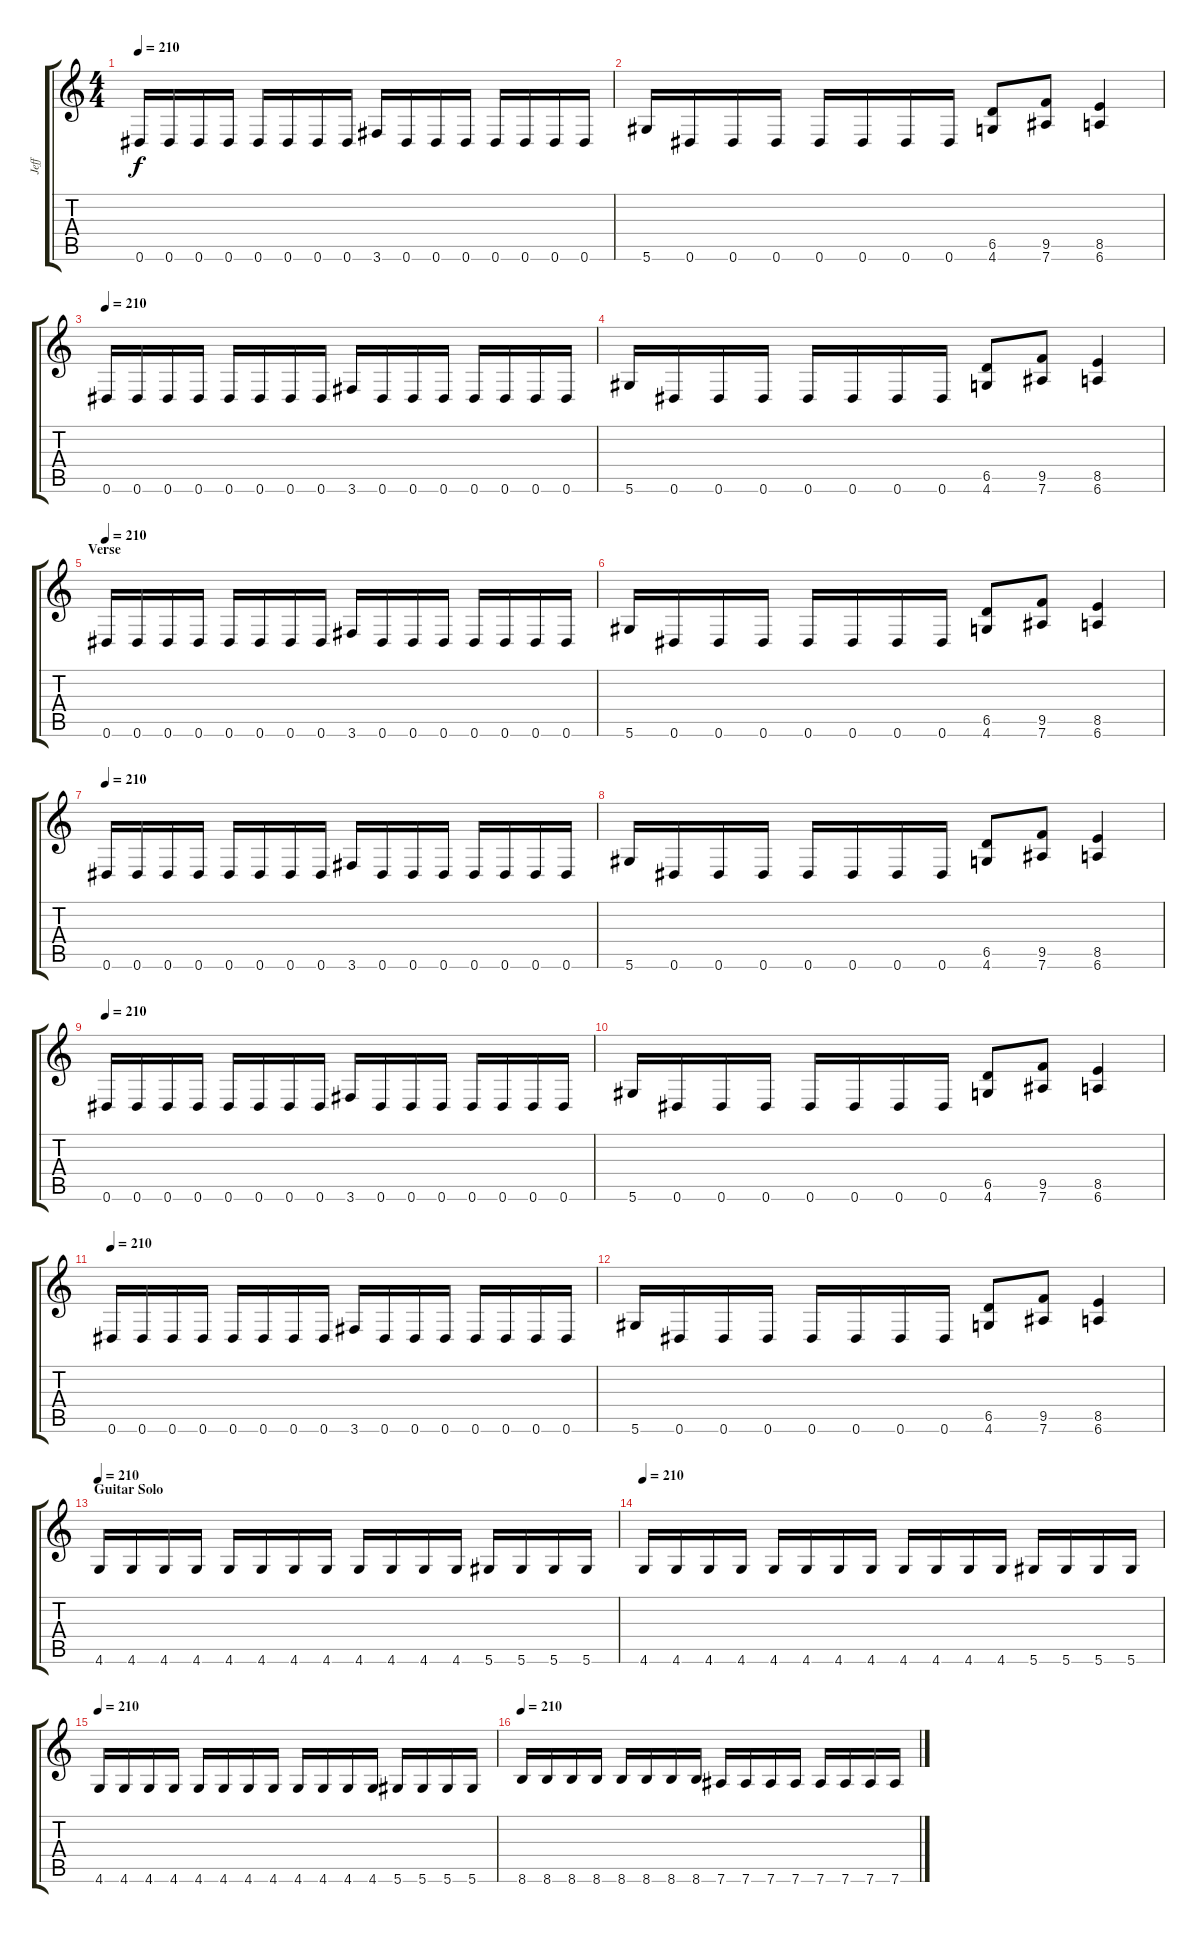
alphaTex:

\track ("Jeff" "Jeff") {instrument distortionguitar}
\staff {score tabs}
\tuning (Eb4 Bb3 Gb3 Db3 Ab2 Eb2) {hide}
\ts (4 4)
\tempo 210
\clef g2
\ks c
0.6.16{dy f} 0.6.16 0.6.16 0.6.16 0.6.16 0.6.16 0.6.16 0.6.16 3.6.16 0.6.16 0.6.16 0.6.16 0.6.16 0.6.16 0.6.16 0.6.16 |
5.6.16 0.6.16 0.6.16 0.6.16 0.6.16 0.6.16 0.6.16 0.6.16 (6.5 4.6).8 (9.5 7.6).8 (8.5 6.6).4 |
\tempo 210
0.6.16 0.6.16 0.6.16 0.6.16 0.6.16 0.6.16 0.6.16 0.6.16 3.6.16 0.6.16 0.6.16 0.6.16 0.6.16 0.6.16 0.6.16 0.6.16 |
5.6.16 0.6.16 0.6.16 0.6.16 0.6.16 0.6.16 0.6.16 0.6.16 (6.5 4.6).8 (9.5 7.6).8 (8.5 6.6).4 |
\section ("" "Verse")
\tempo 210
0.6.16 0.6.16 0.6.16 0.6.16 0.6.16 0.6.16 0.6.16 0.6.16 3.6.16 0.6.16 0.6.16 0.6.16 0.6.16 0.6.16 0.6.16 0.6.16 |
5.6.16 0.6.16 0.6.16 0.6.16 0.6.16 0.6.16 0.6.16 0.6.16 (6.5 4.6).8 (9.5 7.6).8 (8.5 6.6).4 |
\tempo 210
0.6.16 0.6.16 0.6.16 0.6.16 0.6.16 0.6.16 0.6.16 0.6.16 3.6.16 0.6.16 0.6.16 0.6.16 0.6.16 0.6.16 0.6.16 0.6.16 |
5.6.16 0.6.16 0.6.16 0.6.16 0.6.16 0.6.16 0.6.16 0.6.16 (6.5 4.6).8 (9.5 7.6).8 (8.5 6.6).4 |
\tempo 210
0.6.16 0.6.16 0.6.16 0.6.16 0.6.16 0.6.16 0.6.16 0.6.16 3.6.16 0.6.16 0.6.16 0.6.16 0.6.16 0.6.16 0.6.16 0.6.16 |
5.6.16 0.6.16 0.6.16 0.6.16 0.6.16 0.6.16 0.6.16 0.6.16 (6.5 4.6).8 (9.5 7.6).8 (8.5 6.6).4 |
\tempo 210
0.6.16 0.6.16 0.6.16 0.6.16 0.6.16 0.6.16 0.6.16 0.6.16 3.6.16 0.6.16 0.6.16 0.6.16 0.6.16 0.6.16 0.6.16 0.6.16 |
5.6.16 0.6.16 0.6.16 0.6.16 0.6.16 0.6.16 0.6.16 0.6.16 (6.5 4.6).8 (9.5 7.6).8 (8.5 6.6).4 |
\section ("" "Guitar Solo")
\tempo 210
4.6.16 4.6.16 4.6.16 4.6.16 4.6.16 4.6.16 4.6.16 4.6.16 4.6.16 4.6.16 4.6.16 4.6.16 5.6.16 5.6.16 5.6.16 5.6.16 |
\tempo 210
4.6.16 4.6.16 4.6.16 4.6.16 4.6.16 4.6.16 4.6.16 4.6.16 4.6.16 4.6.16 4.6.16 4.6.16 5.6.16 5.6.16 5.6.16 5.6.16 |
\tempo 210
4.6.16 4.6.16 4.6.16 4.6.16 4.6.16 4.6.16 4.6.16 4.6.16 4.6.16 4.6.16 4.6.16 4.6.16 5.6.16 5.6.16 5.6.16 5.6.16 |
\tempo 210
8.6.16 8.6.16 8.6.16 8.6.16 8.6.16 8.6.16 8.6.16 8.6.16 7.6.16 7.6.16 7.6.16 7.6.16 7.6.16 7.6.16 7.6.16 7.6.16
